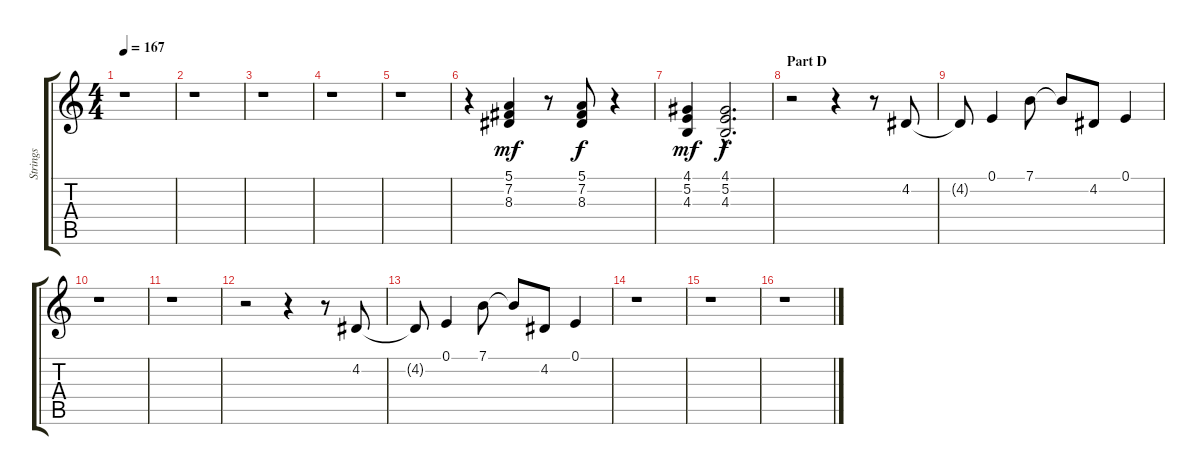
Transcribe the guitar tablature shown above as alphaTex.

\track ("Strings" "Strings") {instrument stringensemble1}
\staff {score tabs}
\tuning (E4 B3 G3 D3 A2 E2) {hide}
\ts (4 4)
\tempo 167
\clef g2
\ks c
r.1{dy f} |
r.1 |
r.1 |
r.1 |
r.1 |
r.4 (5.1 7.2 8.3).4{dy mf} r.8 (5.1 7.2 8.3).8{dy f} r.4 |
(4.1 5.2 4.3).4{dy mf} (4.1{hac} 5.2{hac} 4.3{hac}).2{d dy f} |
\section ("" "Part D")
r.2 r.4 r.8 4.2.8 |
4.2{t}.8 0.1.4 7.1.8 7.1{t}.8 4.2.8 0.1.4 |
r.1 |
r.1 |
r.2 r.4 r.8 4.2.8 |
4.2{t}.8 0.1.4 7.1.8 7.1{t}.8 4.2.8 0.1.4 |
r.1 |
r.1 |
r.1
